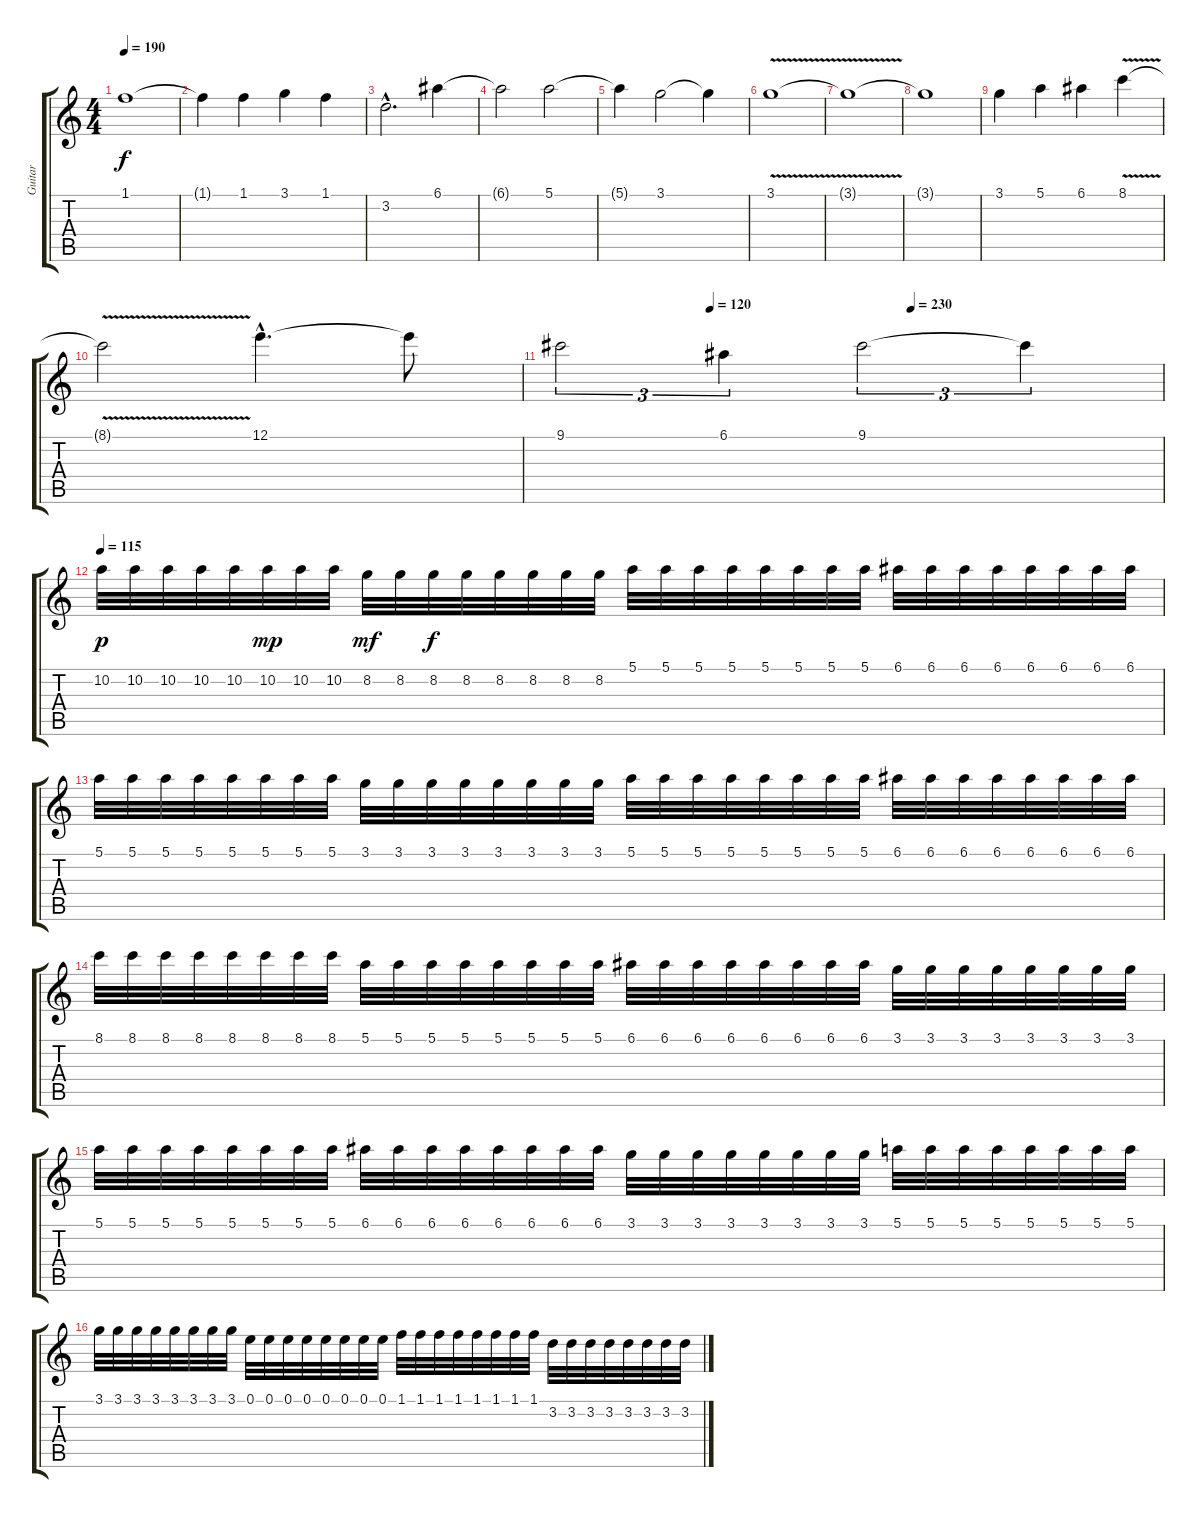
\track ("Guitar " "Guitar ") {instrument distortionguitar}
\staff {score tabs}
\tuning (E4 B3 G3 D3 A2 D2) {hide}
\ts (4 4)
\tempo 190
\clef g2
\ks c
1.1{t}.1{dy f} |
1.1{t}.4 1.1.4 3.1.4 1.1.4 |
3.2{hac}.2{d} 6.1.4 |
6.1{t}.2 5.1.2 |
5.1{t}.4 3.1.2 3.1{t}.4 |
3.1{v}.1 |
3.1{t}.1 |
3.1{t}.1 |
3.1.4 5.1.4 6.1.4 8.1{v}.4 |
8.1{t}.2 12.1{hac}.4{d} 12.1{t}.8 |
\tempo (120 0.25)
\tempo (230 0.5833333333333334)
9.1.2{tu (3 2)} 6.1.4{tu (3 2)} 9.1.2{tu (3 2)} 9.1{t}.4{tu (3 2)} |
\tempo 115
10.2.32{dy p} 10.2.32 10.2.32 10.2.32 10.2.32 10.2.32{dy mp} 10.2.32 10.2.32 8.2.32{dy mf} 8.2.32 8.2.32{dy f} 8.2.32 8.2.32 8.2.32 8.2.32 8.2.32 5.1.32 5.1.32 5.1.32 5.1.32 5.1.32 5.1.32 5.1.32 5.1.32 6.1.32 6.1.32 6.1.32 6.1.32 6.1.32 6.1.32 6.1.32 6.1.32 |
5.1.32 5.1.32 5.1.32 5.1.32 5.1.32 5.1.32 5.1.32 5.1.32 3.1.32 3.1.32 3.1.32 3.1.32 3.1.32 3.1.32 3.1.32 3.1.32 5.1.32 5.1.32 5.1.32 5.1.32 5.1.32 5.1.32 5.1.32 5.1.32 6.1.32 6.1.32 6.1.32 6.1.32 6.1.32 6.1.32 6.1.32 6.1.32 |
8.1.32 8.1.32 8.1.32 8.1.32 8.1.32 8.1.32 8.1.32 8.1.32 5.1.32 5.1.32 5.1.32 5.1.32 5.1.32 5.1.32 5.1.32 5.1.32 6.1.32 6.1.32 6.1.32 6.1.32 6.1.32 6.1.32 6.1.32 6.1.32 3.1.32 3.1.32 3.1.32 3.1.32 3.1.32 3.1.32 3.1.32 3.1.32 |
5.1.32 5.1.32 5.1.32 5.1.32 5.1.32 5.1.32 5.1.32 5.1.32 6.1.32 6.1.32 6.1.32 6.1.32 6.1.32 6.1.32 6.1.32 6.1.32 3.1.32 3.1.32 3.1.32 3.1.32 3.1.32 3.1.32 3.1.32 3.1.32 5.1.32 5.1.32 5.1.32 5.1.32 5.1.32 5.1.32 5.1.32 5.1.32 |
3.1.32 3.1.32 3.1.32 3.1.32 3.1.32 3.1.32 3.1.32 3.1.32 0.1.32 0.1.32 0.1.32 0.1.32 0.1.32 0.1.32 0.1.32 0.1.32 1.1.32 1.1.32 1.1.32 1.1.32 1.1.32 1.1.32 1.1.32 1.1.32 3.2.32 3.2.32 3.2.32 3.2.32 3.2.32 3.2.32 3.2.32 3.2.32
